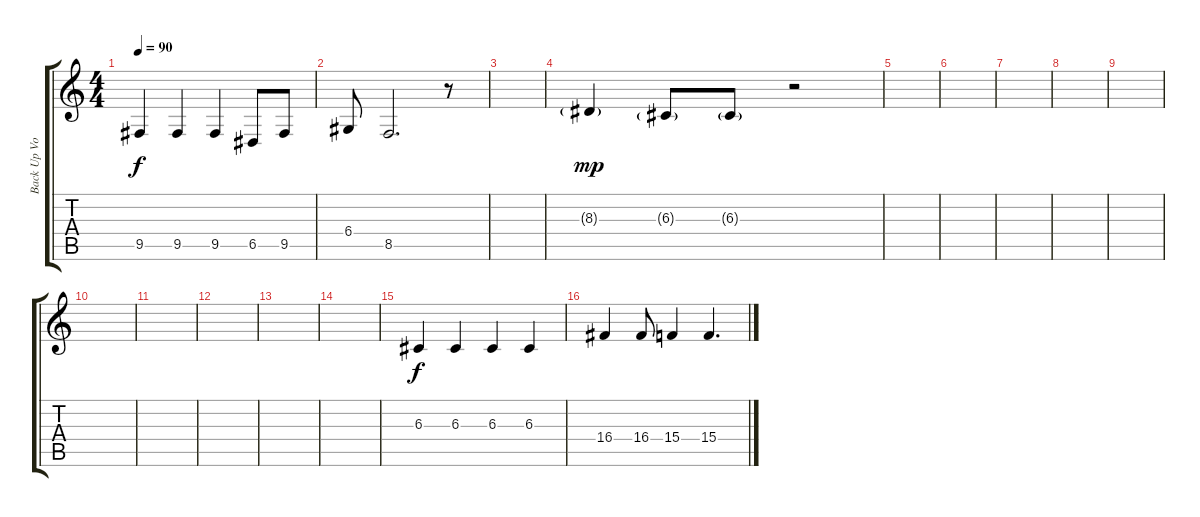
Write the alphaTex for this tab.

\track ("Back Up Vocals" "Back Up Vo") {instrument lead6voice}
\staff {score tabs}
\tuning (E4 B3 G3 D3 A2 E2) {hide}
\ts (4 4)
\tempo 90
\clef g2
\ks c
9.5.4{dy f} 9.5.4 9.5.4 6.5.8 9.5.8 |
6.4.8 8.5.2{d} r.8 |
|
8.3{g}.4{dy mp} 6.3{g}.8 6.3{g}.8 r.2 |
|
|
|
|
|
|
|
|
|
|
6.3.4{dy f} 6.3.4 6.3.4 6.3.4 |
16.4.4 16.4.8 15.4.4 15.4.4{d}
